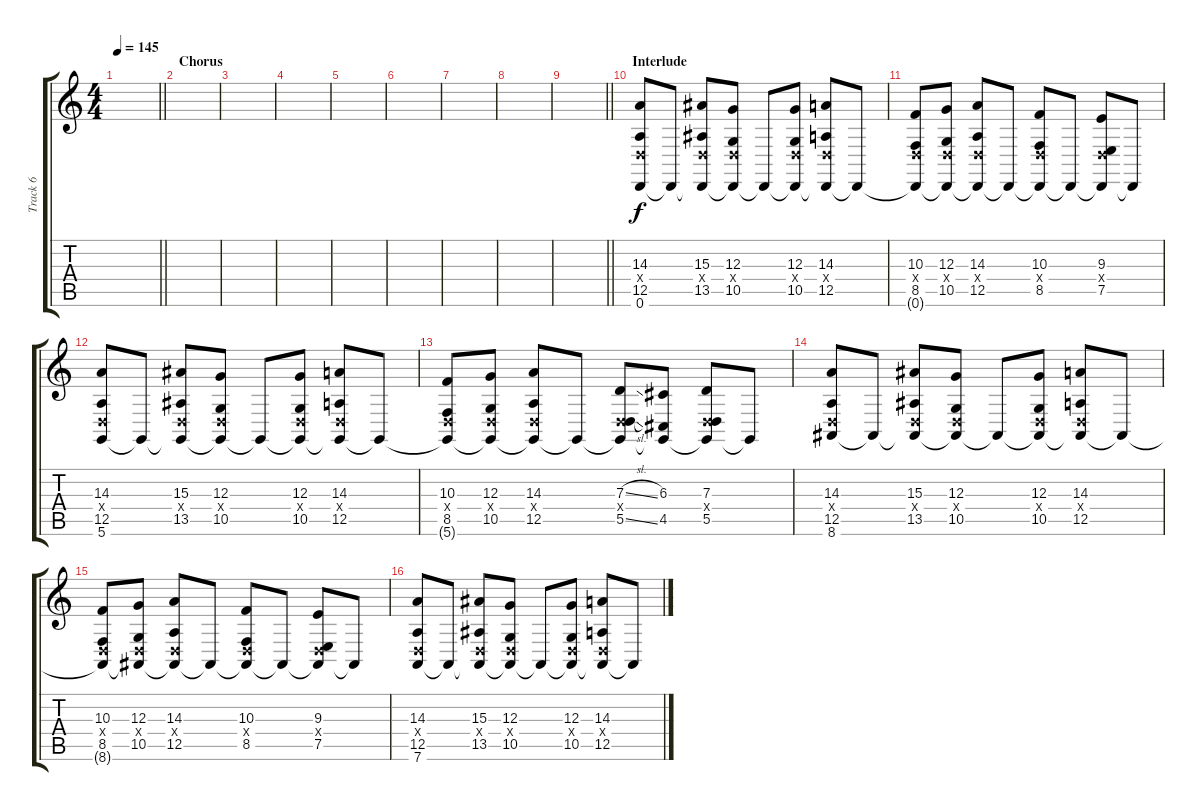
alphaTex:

\track ("Track 6" "Track 6") {instrument stringensemble1}
\staff {score tabs}
\tuning (E4 B3 G3 D3 A2 D2) {hide}
\ts (4 4)
\tempo 145
\clef g2
\barLineRight lightlight
\ks c
|
\section ("" "Chorus")
|
|
|
|
|
|
|
\barLineRight lightlight
|
\section ("" "Interlude")
(14.3 0.4{x} 12.5 0.6).8 0.6{t}.8 (15.3 0.4{x} 13.5 0.6{t}).8 (12.3 0.4{x} 10.5 0.6{t}).8 0.6{t}.8 (12.3 0.4{x} 10.5 0.6{t}).8 (14.3 0.4{x} 12.5 0.6{t}).8 0.6{t}.8 |
(10.3 0.4{x} 8.5 0.6{t}).8 (12.3 0.4{x} 10.5 0.6{t}).8 (14.3 0.4{x} 12.5 0.6{t}).8 0.6{t}.8 (10.3 0.4{x} 8.5 0.6{t}).8 0.6{t}.8 (9.3 0.4{x} 7.5 0.6{t}).8 0.6{t}.8 |
(14.3 0.4{x} 12.5 5.6).8 5.6{t}.8 (15.3 0.4{x} 13.5 5.6{t}).8 (12.3 0.4{x} 10.5 5.6{t}).8 5.6{t}.8 (12.3 0.4{x} 10.5 5.6{t}).8 (14.3 0.4{x} 12.5 5.6{t}).8 5.6{t}.8 |
(10.3 0.4{x} 8.5 5.6{t}).8 (12.3 0.4{x} 10.5 5.6{t}).8 (14.3 0.4{x} 12.5 5.6{t}).8 5.6{t}.8 (7.3{sl} 0.4{x} 5.5{sl} 5.6{t}).8 (6.3 4.5 5.6{t}).8 (7.3 0.4{x} 5.5 5.6{t}).8 5.6{t}.8 |
(14.3 0.4{x} 12.5 8.6).8 8.6{t}.8 (15.3 0.4{x} 13.5 8.6{t}).8 (12.3 0.4{x} 10.5 8.6{t}).8 8.6{t}.8 (12.3 0.4{x} 10.5 8.6{t}).8 (14.3 0.4{x} 12.5 8.6{t}).8 8.6{t}.8 |
(10.3 0.4{x} 8.5 8.6{t}).8 (12.3 0.4{x} 10.5 8.6{t}).8 (14.3 0.4{x} 12.5 8.6{t}).8 8.6{t}.8 (10.3 0.4{x} 8.5 8.6{t}).8 8.6{t}.8 (9.3 0.4{x} 7.5 8.6{t}).8 8.6{t}.8 |
(14.3 0.4{x} 12.5 7.6).8 7.6{t}.8 (15.3 0.4{x} 13.5 7.6{t}).8 (12.3 0.4{x} 10.5 7.6{t}).8 7.6{t}.8 (12.3 0.4{x} 10.5 7.6{t}).8 (14.3 0.4{x} 12.5 7.6{t}).8 7.6{t}.8
